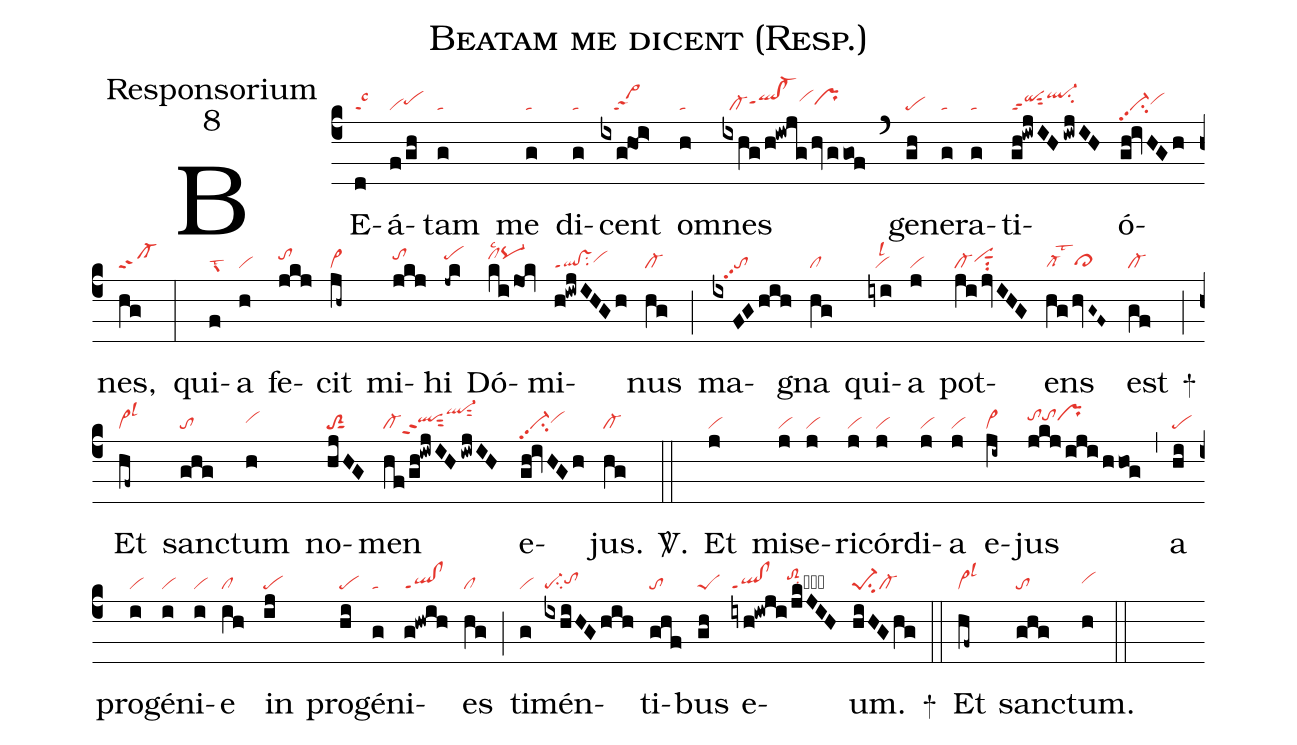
name:Beatam me dicent (Resp.);
office-part:Responsorium;
mode:8;
nabc-lines:1;
%%
(c4)
BE(d|talsc3)á(f/gh|vipehh)tam(g|ta) me(g|ta) di(g|ta)cent(ixg!ho!i>|///sa>2) om(h|ta)nes(ixhg/h!iwjg/hvggof|//cl-qlhh!cl-hhppt1vihiprhh) (`)
ge(gh|pe)ne(g|ta)ra(g|ta)ti(gh!iwjIH/iwjIH|qippt2sut2ql-hjsu2)ó(gh!ivHGh|vi-pp2su2vihh)nes,(hg|cl-ppt2) (:)
qui(f|grlst2)a(h|vi) fe(jkj|tohi)cit(jh~|vi>) mi(jkj|tohi)hi(-jk|pehi) Dó(kijok|clhilsc2pq-hi)mi(h!iwjIHGh|ql!vsppt1su2vihh)nus(hg|cl-) (;)
ma(ixFGhih|///topp2)gna(hg|cl) qui(iyi|//vilsl2)a(j|vi) pot(ji/jvIHG|cl-vihhsut1su2)ens(hg/hvG~F~|cl-lst2cl>hg) est(gf|cl-) +(;)
Et(hf~|vi>lsl3) sanc(ghg|to)tum(h|vihh) no(hjHG|toS2sut1)men(hf/gh!iwjIH/iwjIH|cl-qlhhppt2sut2ql-hksut2) e(gh!ivHGh|vi-pp2su2vihh)jus.(hg|cl-) <sp>V/</sp>.(::)
Et(j|vi) mi(j|vi)se(j|vi)ri(j|vi)cór(j|vi)di(j|vi)a(j|vi) e(ji~|vi>)jus(jkj/iji/hhog|tohitohiprhi) (,)
a(hi|pe) pro(i|vi)gé(i|vi)ni(i|vi)e(ih|cl) in(ij|pe) pro(hi|pe)gé(g|ta)ni(g!hwih|ql!clppt1)es(hg|cl) (;)
ti(g|vi)mén(ixhiHGhih|pe-su2tohh)ti(ghf|to)bus(gh|peS) e(iyh!iwji/jkJIH|ql!clppt1///toS2hisu2hh)um.(hiHGhg|pe-1su2cl-) +(::)
Et(hf~|vi>lsl3) sanc(ghg|to)tum.(h|vihh) (::)
